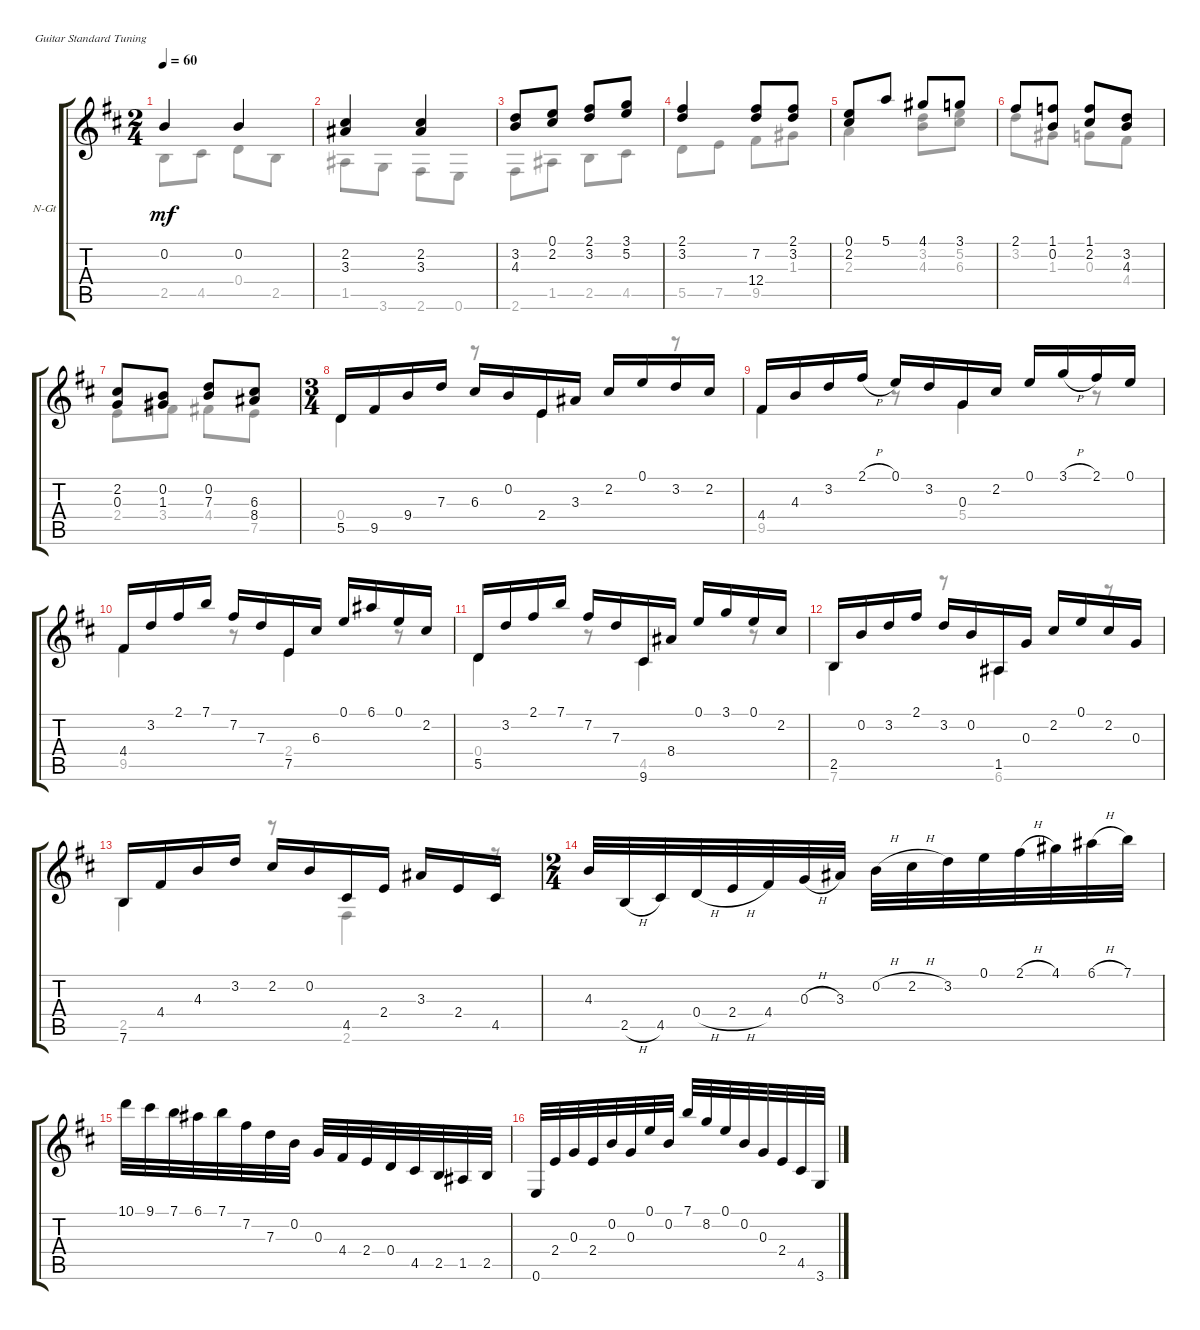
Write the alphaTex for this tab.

\defaultSystemsLayout 4
\bracketExtendMode groupsimilarinstruments
\firstSystemTrackNameOrientation horizontal
\otherSystemsTrackNameOrientation horizontal
\track ("Nylon Guitar" "N-Gt") {instrument acousticguitarnylon}
\staff {score tabs}
\tuning (E4 B3 G3 D3 A2 E2)
\voice
\ts (2 4)
\tempo 60
\clef g2
\ks d
0.2.4{dy mf instrument acousticguitarnylon} 0.2.4 |
(3.3 2.2).4 (3.3 2.2).4 |
(3.2 4.3).8 (0.1 2.2).8 (2.1 3.2).8 (3.1 5.2).8 |
(3.2 2.1).4 (7.2 12.4).8 (3.2 2.1).8 |
(0.1 2.2).8 5.1.8 4.1.8 3.1.8 |
2.1.8 (1.1 0.2).8 (1.1 2.2).8 (3.2 4.3).8 |
(2.2 0.3).8 (1.3 0.2).8 (0.2 7.3).8 (6.3 8.4).8 |
\ts (3 4)
5.5.16 9.5.16 9.4.16 7.3.16 6.3.16 0.2.16 2.4.16 3.3.16 2.2.16 0.1.16 3.2.16 2.2.16 |
4.4.16 4.3.16 3.2.16 2.1{h}.16 0.1.16 3.2.16 0.3.16 2.2.16 0.1.16 3.1{h}.16 2.1.16 0.1.16 |
4.4.16 3.2.16 2.1.16 7.1.16 7.2.16 7.3.16 7.5.16 6.3.16 0.1.16 6.1.16 0.1.16 2.2.16 |
5.5.16 3.2.16 2.1.16 7.1.16 7.2.16 7.3.16 9.6.16 8.4.16 0.1.16 3.1.16 0.1.16 2.2.16 |
2.5.16 0.2.16 3.2.16 2.1.16 3.2.16 0.2.16 1.5.16 0.3.16 2.2.16 0.1.16 2.2.16 0.3.16 |
7.6.16 4.4.16 4.3.16 3.2.16 2.2.16 0.2.16 4.5.16 2.4.16 3.3.16 2.4.16 4.5.16 |
\ts (2 4)
4.3.32 2.5{h}.32 4.5.32 0.4{h}.32 2.4{h}.32 4.4.32 0.3{h}.32 3.3.32 0.2{h}.32 2.2{h}.32 3.2.32 0.1.32 2.1{h}.32 4.1.32 6.1{h}.32 7.1.32 |
10.1.32 9.1.32 7.1.32 6.1.32 7.1.32 7.2.32 7.3.32 0.2.32 0.3.32 4.4.32 2.4.32 0.4.32 4.5.32 2.5.32 1.5.32 2.5.32 |
0.6.32 2.4.32 0.3.32 2.4.32 0.2.32 0.3.32 0.1.32 0.2.32 7.1.32 8.2.32 0.1.32 0.2.32 0.3.32 2.4.32 4.5.32 3.6.32
\voice
\clef g2
\ottava regular
\simile none
\ks d
2.5.8{dy mf} 4.5.8 0.4.8 2.5.8 |
1.5.8 3.6.8 2.6.8 0.6.8 |
2.6.8 1.5.8 2.5.8 4.5.8 |
5.5.8 7.5.8 9.5.8 1.3.8 |
2.3.4 (3.2 4.3).8 (5.2 6.3).8 |
3.2.8 1.3.8 0.3.8 4.4.8 |
2.4.8 3.4.8 4.4.8 7.5.8 |
0.4.4 r.8 2.4.4 r.8 |
9.5.4 r.8 5.4.4 r.8 |
9.5.4 r.8 2.4.4 r.8 |
0.4.4 r.8 4.5.4 r.8 |
7.6.4 r.8 6.6.4 r.8 |
2.5.4 r.8 2.6.4 r.8 |
|
|
